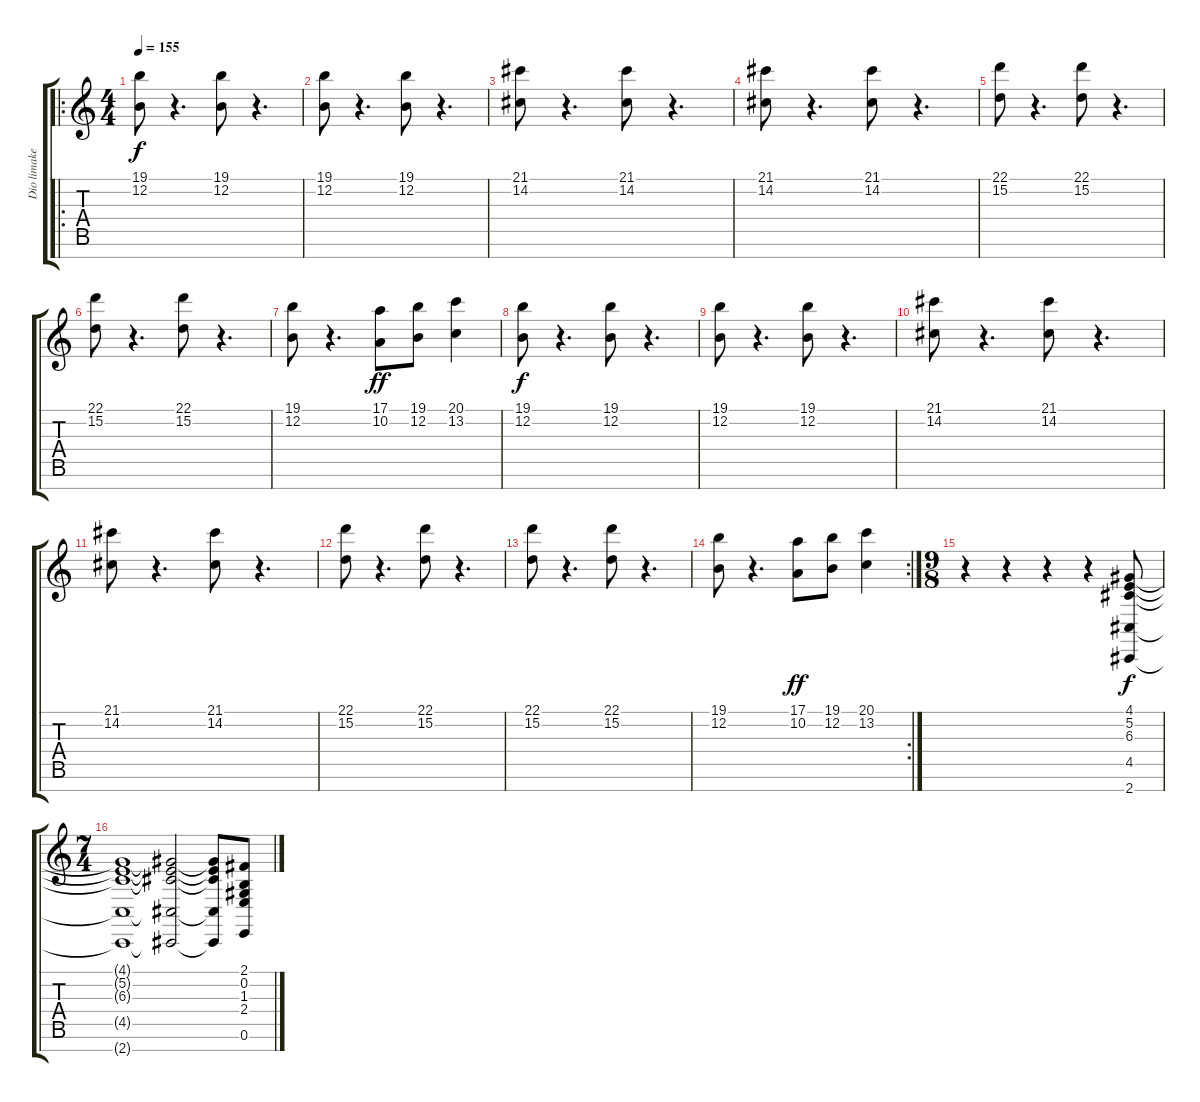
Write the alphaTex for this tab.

\track ("Dio limakeyboard" "Dio limake") {instrument pad3polysynth}
\staff {score tabs}
\tuning (E4 B3 G3 D3 A2 E2 B1) {hide}
\ro
\ts (4 4)
\tempo 155
\clef g2
\ks c
(19.1 12.2).8{dy f instrument stringensemble2} r.4{d} (19.1 12.2).8 r.4{d} |
(19.1 12.2).8 r.4{d} (19.1 12.2).8 r.4{d} |
(21.1 14.2).8 r.4{d} (21.1 14.2).8 r.4{d} |
(21.1 14.2).8 r.4{d} (21.1 14.2).8 r.4{d} |
(22.1 15.2).8 r.4{d} (22.1 15.2).8 r.4{d} |
(22.1 15.2).8 r.4{d} (22.1 15.2).8 r.4{d} |
(19.1 12.2).8 r.4{d} (17.1 10.2).8{dy ff} (19.1 12.2).8 (20.1 13.2).4 |
(19.1 12.2).8{dy f instrument stringensemble2} r.4{d} (19.1 12.2).8 r.4{d} |
(19.1 12.2).8 r.4{d} (19.1 12.2).8 r.4{d} |
(21.1 14.2).8 r.4{d} (21.1 14.2).8 r.4{d} |
(21.1 14.2).8 r.4{d} (21.1 14.2).8 r.4{d} |
(22.1 15.2).8 r.4{d} (22.1 15.2).8 r.4{d} |
(22.1 15.2).8 r.4{d} (22.1 15.2).8 r.4{d} |
\rc 2
(19.1 12.2).8 r.4{d} (17.1 10.2).8{dy ff} (19.1 12.2).8 (20.1 13.2).4 |
\ts (9 8)
r.4 r.4 r.4 r.4 (4.1 5.2 6.3 4.5 2.7).8{dy f instrument stringensemble2} |
\ts (7 4)
(4.1{t} 5.2{t} 6.3{t} 4.5{t} 2.7{t}).1 (4.1{t} 5.2{t} 6.3{t} 4.5{t} 2.7{t}).2 (4.1{t} 5.2{t} 6.3{t} 4.5{t} 2.7{t}).8 (2.1 0.2 1.3 2.4 0.6).8
